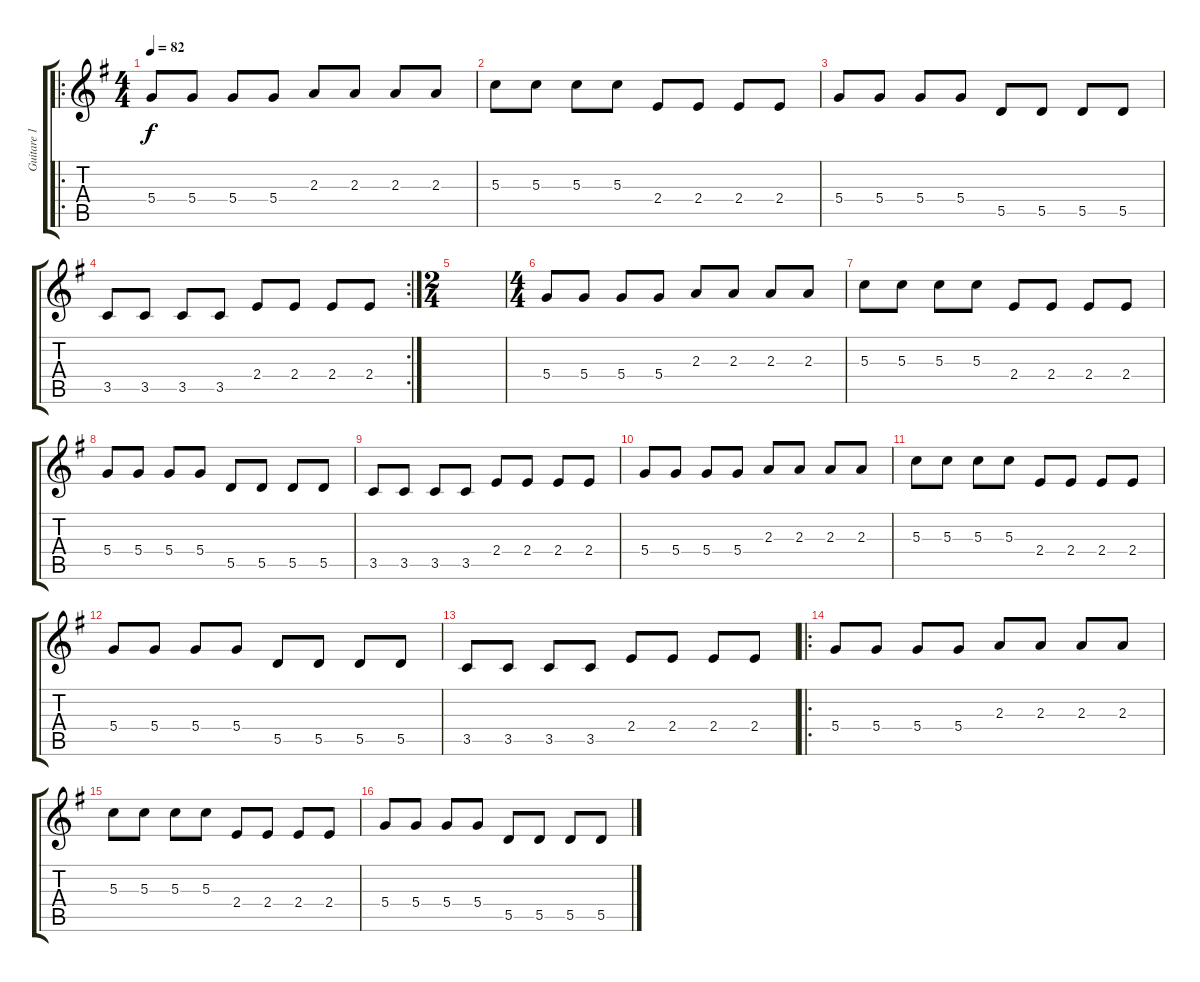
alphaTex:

\track ("Guitare 1" "Guitare 1") {instrument electricguitarmuted}
\staff {score tabs}
\tuning (E4 B3 G3 D3 A2 E2) {hide}
\ro
\ts (4 4)
\tempo 82
\clef g2
\ks g
5.4.8{dy f} 5.4.8 5.4.8 5.4.8 2.3.8 2.3.8 2.3.8 2.3.8 |
5.3.8 5.3.8 5.3.8 5.3.8 2.4.8 2.4.8 2.4.8 2.4.8 |
5.4.8 5.4.8 5.4.8 5.4.8 5.5.8 5.5.8 5.5.8 5.5.8 |
\rc 2
3.5.8 3.5.8 3.5.8 3.5.8 2.4.8 2.4.8 2.4.8 2.4.8 |
\ts (2 4)
|
\ts (4 4)
5.4.8 5.4.8 5.4.8 5.4.8 2.3.8 2.3.8 2.3.8 2.3.8 |
5.3.8 5.3.8 5.3.8 5.3.8 2.4.8 2.4.8 2.4.8 2.4.8 |
5.4.8 5.4.8 5.4.8 5.4.8 5.5.8 5.5.8 5.5.8 5.5.8 |
3.5.8 3.5.8 3.5.8 3.5.8 2.4.8 2.4.8 2.4.8 2.4.8 |
5.4.8 5.4.8 5.4.8 5.4.8 2.3.8 2.3.8 2.3.8 2.3.8 |
5.3.8 5.3.8 5.3.8 5.3.8 2.4.8 2.4.8 2.4.8 2.4.8 |
5.4.8 5.4.8 5.4.8 5.4.8 5.5.8 5.5.8 5.5.8 5.5.8 |
3.5.8 3.5.8 3.5.8 3.5.8 2.4.8 2.4.8 2.4.8 2.4.8 |
\ro
5.4.8 5.4.8 5.4.8 5.4.8 2.3.8 2.3.8 2.3.8 2.3.8 |
5.3.8 5.3.8 5.3.8 5.3.8 2.4.8 2.4.8 2.4.8 2.4.8 |
5.4.8 5.4.8 5.4.8 5.4.8 5.5.8 5.5.8 5.5.8 5.5.8
